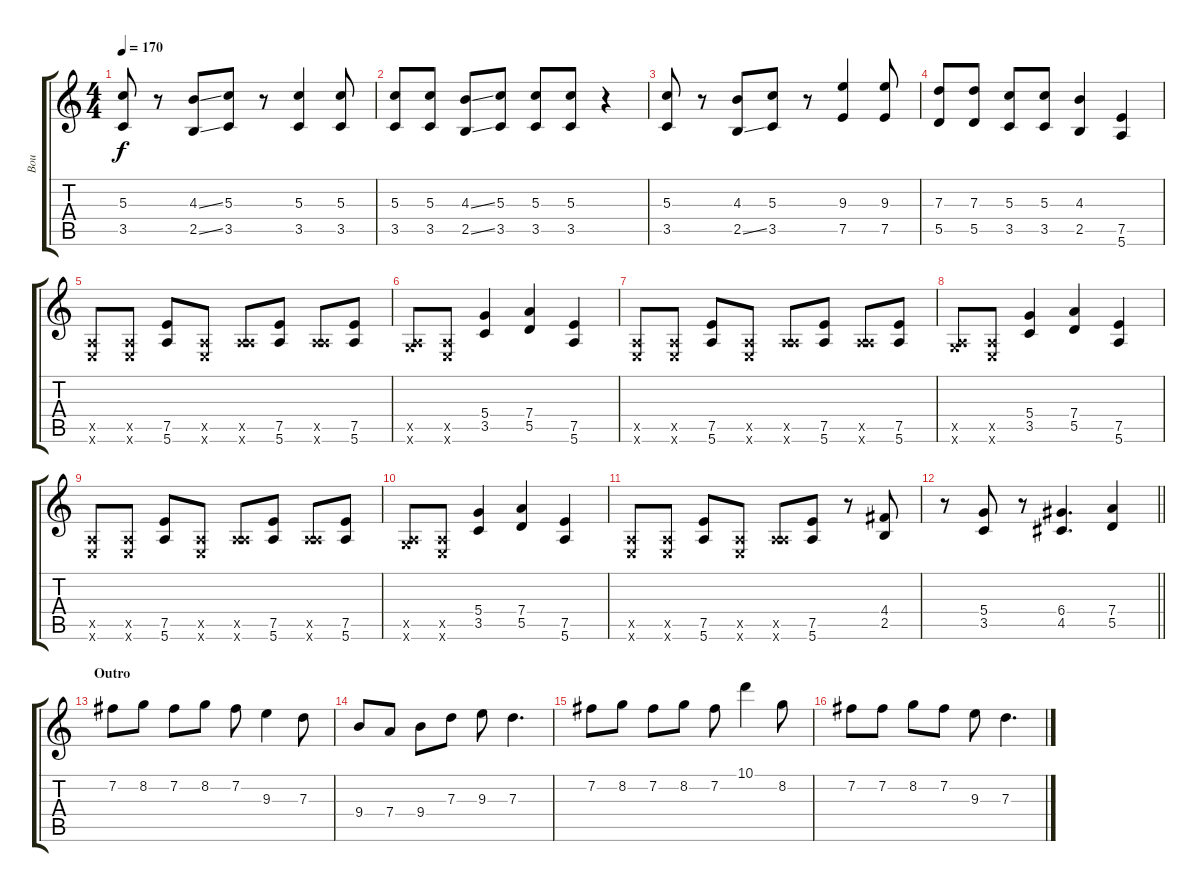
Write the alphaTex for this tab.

\track ("Bou" "Bou") {instrument distortionguitar}
\staff {score tabs}
\tuning (E4 B3 G3 D3 A2 E2) {hide}
\ts (4 4)
\tempo 170
\clef g2
\ks c
(5.3 3.5).8{dy f} r.8 (4.3{ss} 2.5{ss}).8 (5.3 3.5).8 r.8 (5.3 3.5).4 (5.3 3.5).8 |
(5.3 3.5).8 (5.3 3.5).8 (4.3{ss} 2.5{ss}).8 (5.3 3.5).8 (5.3 3.5).8 (5.3 3.5).8 r.4 |
(5.3 3.5).8 r.8 (4.3 2.5{ss}).8 (5.3 3.5).8 r.8 (9.3 7.5).4 (9.3 7.5).8 |
(7.3 5.5).8 (7.3 5.5).8 (5.3 3.5).8 (5.3 3.5).8 (4.3 2.5).4 (7.5 5.6).4 |
(0.5{x} 0.6{x}).8 (0.5{x} 0.6{x}).8 (7.5 5.6).8 (0.5{x} 0.6{x}).8 (0.5{x} 5.6{x}).8 (7.5 5.6).8 (0.5{x} 5.6{x}).8 (7.5 5.6).8 |
(0.5{x} 3.6{x}).8 (0.5{x} 0.6{x}).8 (5.4 3.5).4 (7.4 5.5).4 (7.5 5.6).4 |
(0.5{x} 0.6{x}).8 (0.5{x} 0.6{x}).8 (7.5 5.6).8 (0.5{x} 0.6{x}).8 (0.5{x} 5.6{x}).8 (7.5 5.6).8 (0.5{x} 5.6{x}).8 (7.5 5.6).8 |
(0.5{x} 3.6{x}).8 (0.5{x} 0.6{x}).8 (5.4 3.5).4 (7.4 5.5).4 (7.5 5.6).4 |
(0.5{x} 0.6{x}).8 (0.5{x} 0.6{x}).8 (7.5 5.6).8 (0.5{x} 0.6{x}).8 (0.5{x} 5.6{x}).8 (7.5 5.6).8 (0.5{x} 5.6{x}).8 (7.5 5.6).8 |
(0.5{x} 3.6{x}).8 (0.5{x} 0.6{x}).8 (5.4 3.5).4 (7.4 5.5).4 (7.5 5.6).4 |
(0.5{x} 0.6{x}).8 (0.5{x} 0.6{x}).8 (7.5 5.6).8 (0.5{x} 0.6{x}).8 (0.5{x} 5.6{x}).8 (7.5 5.6).8 r.8 (4.4 2.5).8 |
\barLineRight lightlight
r.8 (5.4 3.5).8 r.8 (6.4 4.5).4{d} (7.4 5.5).4 |
\section ("" "Outro")
7.2.8 8.2.8 7.2.8 8.2.8 7.2.8 9.3.4 7.3.8 |
9.4.8 7.4.8 9.4.8 7.3.8 9.3.8 7.3.4{d} |
7.2.8 8.2.8 7.2.8 8.2.8 7.2.8 10.1.4 8.2.8 |
7.2.8 7.2.8 8.2.8 7.2.8 9.3.8 7.3.4{d}
